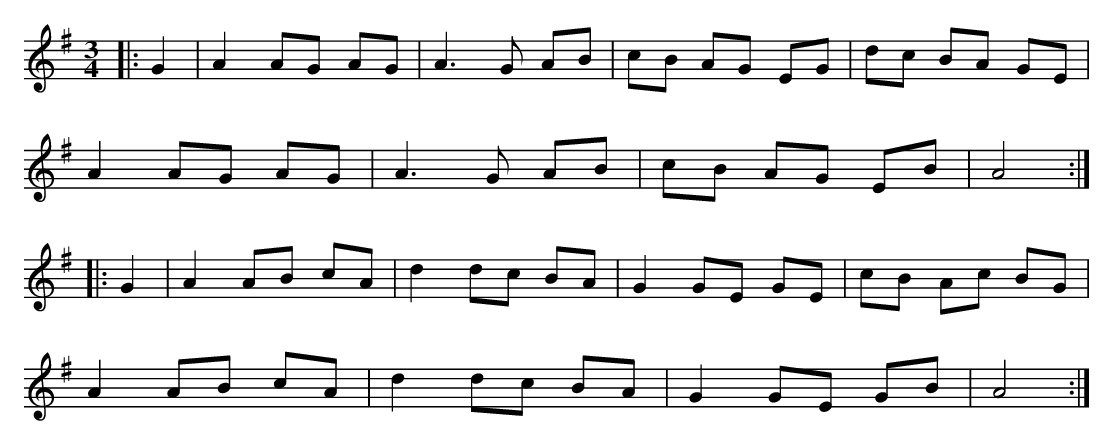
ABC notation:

X:1
M:3/4
K:Ador
|:G2|A2 AG AG|A3G AB|cB AG EG|dc BA GE|
A2 AG AG|A3G AB|cB AG EB|A4:|
|:G2|A2 AB cA|d2 dc BA|G2 GE GE|cB Ac BG|
A2 AB cA|d2 dc BA|G2 GE GB|A4:|
